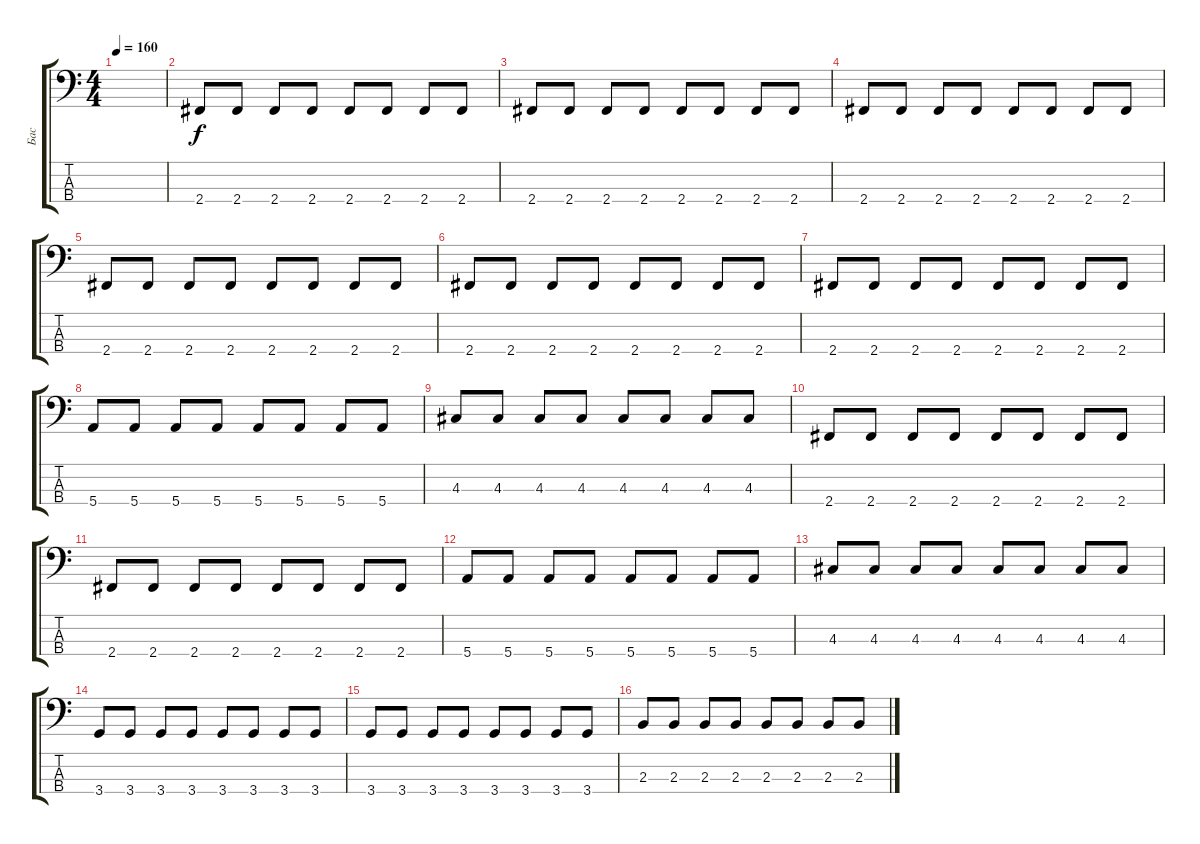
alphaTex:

\track ("Бас" "Бас") {instrument electricbasspick}
\staff {score tabs}
\tuning (G2 D2 A1 E1) {hide}
\ts (4 4)
\tempo 160
\clef f4
\ks c
|
2.4.8 2.4.8 2.4.8 2.4.8 2.4.8 2.4.8 2.4.8 2.4.8 |
2.4.8 2.4.8 2.4.8 2.4.8 2.4.8 2.4.8 2.4.8 2.4.8 |
2.4.8 2.4.8 2.4.8 2.4.8 2.4.8 2.4.8 2.4.8 2.4.8 |
2.4.8 2.4.8 2.4.8 2.4.8 2.4.8 2.4.8 2.4.8 2.4.8 |
2.4.8 2.4.8 2.4.8 2.4.8 2.4.8 2.4.8 2.4.8 2.4.8 |
2.4.8 2.4.8 2.4.8 2.4.8 2.4.8 2.4.8 2.4.8 2.4.8 |
5.4.8 5.4.8 5.4.8 5.4.8 5.4.8 5.4.8 5.4.8 5.4.8 |
4.3.8 4.3.8 4.3.8 4.3.8 4.3.8 4.3.8 4.3.8 4.3.8 |
2.4.8 2.4.8 2.4.8 2.4.8 2.4.8 2.4.8 2.4.8 2.4.8 |
2.4.8 2.4.8 2.4.8 2.4.8 2.4.8 2.4.8 2.4.8 2.4.8 |
5.4.8 5.4.8 5.4.8 5.4.8 5.4.8 5.4.8 5.4.8 5.4.8 |
4.3.8 4.3.8 4.3.8 4.3.8 4.3.8 4.3.8 4.3.8 4.3.8 |
3.4.8 3.4.8 3.4.8 3.4.8 3.4.8 3.4.8 3.4.8 3.4.8 |
3.4.8 3.4.8 3.4.8 3.4.8 3.4.8 3.4.8 3.4.8 3.4.8 |
2.3.8 2.3.8 2.3.8 2.3.8 2.3.8 2.3.8 2.3.8 2.3.8
